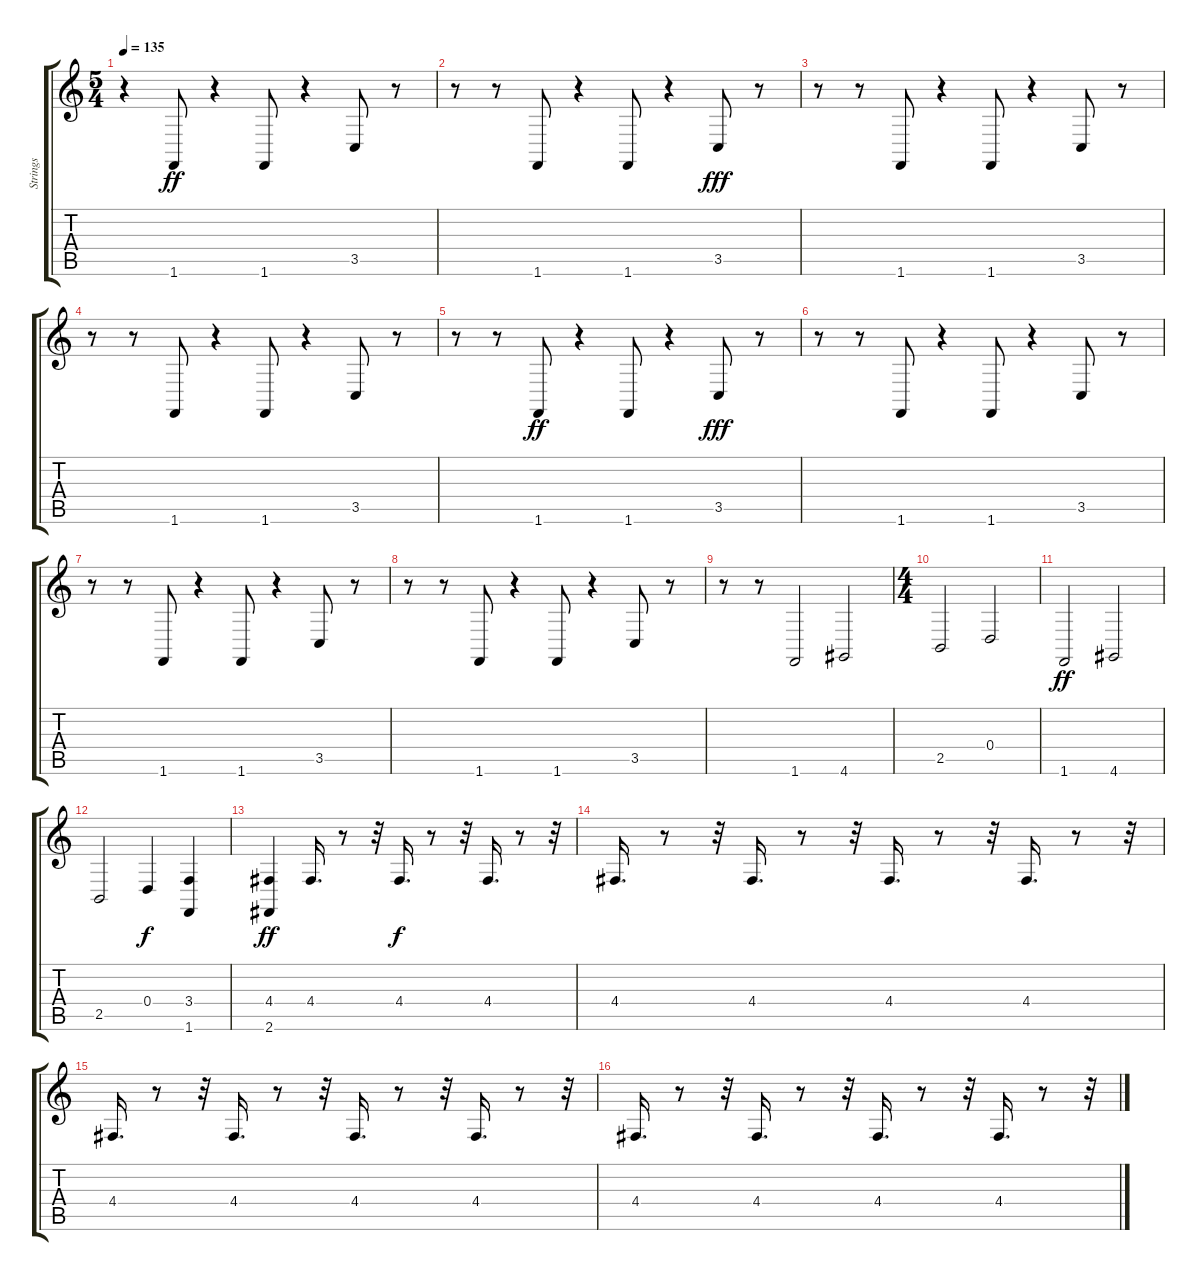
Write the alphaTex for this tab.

\track ("Strings" "Strings") {instrument stringensemble1}
\staff {score tabs}
\tuning (E4 B3 G3 D3 A2 E2) {hide}
\ts (5 4)
\tempo 135
\clef g2
\ks c
r.4{dy ff instrument stringensemble1} 1.6.8 r.4 1.6.8 r.4 3.5.8 r.8 |
r.8 r.8 1.6.8 r.4 1.6.8 r.4 3.5.8{dy fff} r.8 |
r.8 r.8 1.6.8 r.4 1.6.8 r.4 3.5.8 r.8 |
r.8 r.8 1.6.8 r.4 1.6.8 r.4 3.5.8 r.8 |
r.8 r.8 1.6.8{dy ff} r.4 1.6.8 r.4 3.5.8{dy fff} r.8 |
r.8 r.8 1.6.8 r.4 1.6.8 r.4 3.5.8 r.8 |
r.8 r.8 1.6.8 r.4 1.6.8 r.4 3.5.8 r.8 |
r.8 r.8 1.6.8 r.4 1.6.8 r.4 3.5.8 r.8 |
r.8 r.8 1.6.2 4.6.2 |
\ts (4 4)
2.5.2 0.4.2 |
1.6.2{dy ff} 4.6.2 |
2.5.2 0.4.4{dy f} (3.4 1.6).4 |
(4.4 2.6).4{dy ff} 4.4.16{d} r.8 r.32 4.4.16{d dy f} r.8 r.32 4.4.16{d} r.8 r.32 |
4.4.16{d} r.8 r.32 4.4.16{d} r.8 r.32 4.4.16{d} r.8 r.32 4.4.16{d} r.8 r.32 |
4.4.16{d} r.8 r.32 4.4.16{d} r.8 r.32 4.4.16{d} r.8 r.32 4.4.16{d} r.8 r.32 |
4.4.16{d} r.8 r.32 4.4.16{d} r.8 r.32 4.4.16{d} r.8 r.32 4.4.16{d} r.8 r.32
